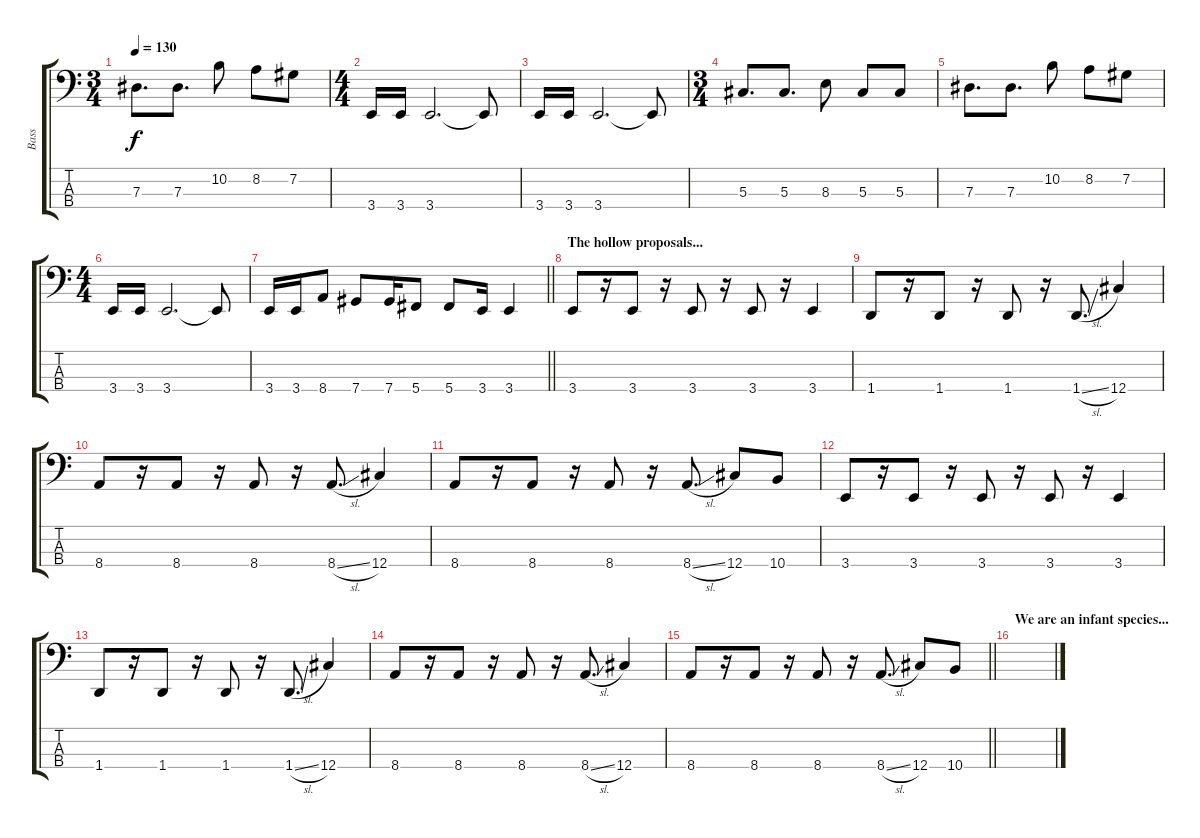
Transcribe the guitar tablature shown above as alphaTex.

\track ("Bass" "Bass") {instrument electricbasspick}
\staff {score tabs}
\tuning (Gb2 Db2 Ab1 Db1) {hide}
\ts (3 4)
\tempo 130
\clef f4
\ks c
7.3.8{d dy f} 7.3.8{d} 10.2.8 8.2.8 7.2.8 |
\ts (4 4)
3.4.16 3.4.16 3.4.2{d} 3.4{t}.8 |
3.4.16 3.4.16 3.4.2{d} 3.4{t}.8 |
\ts (3 4)
5.3.8{d} 5.3.8{d} 8.3.8 5.3.8 5.3.8 |
7.3.8{d} 7.3.8{d} 10.2.8 8.2.8 7.2.8 |
\ts (4 4)
3.4.16 3.4.16 3.4.2{d} 3.4{t}.8 |
\barLineRight lightlight
3.4.16 3.4.16 8.4.8 7.4.8 7.4.16 5.4.8 5.4.8 3.4.16 3.4.4 |
\section ("" "The hollow proposals...")
3.4.8 r.16 3.4.8 r.16 3.4.8 r.16 3.4.8 r.16 3.4.4 |
1.4.8 r.16 1.4.8 r.16 1.4.8 r.16 1.4{sl}.8{d} 12.4.4 |
8.4.8 r.16 8.4.8 r.16 8.4.8 r.16 8.4{sl}.8{d} 12.4.4 |
8.4.8 r.16 8.4.8 r.16 8.4.8 r.16 8.4{sl}.8{d} 12.4.8 10.4.8 |
3.4.8 r.16 3.4.8 r.16 3.4.8 r.16 3.4.8 r.16 3.4.4 |
1.4.8 r.16 1.4.8 r.16 1.4.8 r.16 1.4{sl}.8{d} 12.4.4 |
8.4.8 r.16 8.4.8 r.16 8.4.8 r.16 8.4{sl}.8{d} 12.4.4 |
\barLineRight lightlight
8.4.8 r.16 8.4.8 r.16 8.4.8 r.16 8.4{sl}.8{d} 12.4.8 10.4.8 |
\section ("" "We are an infant species...")
